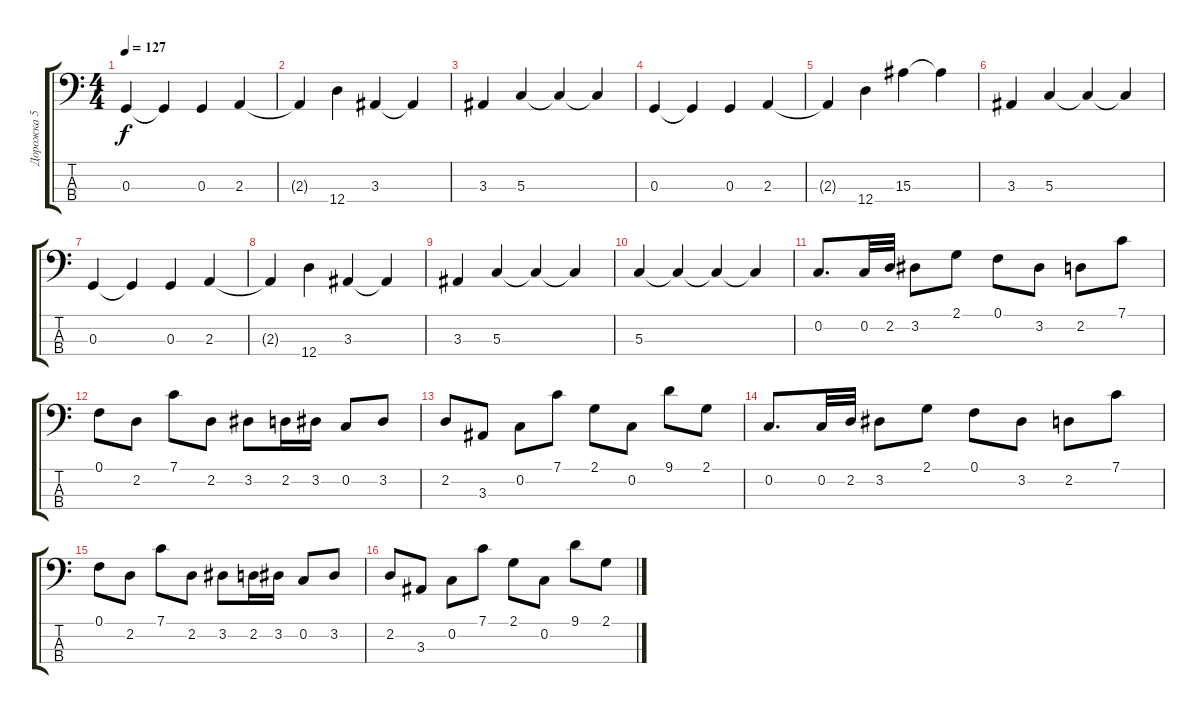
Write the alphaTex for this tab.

\track ("Дорожка 5" "Дорожка 5") {instrument electricbassfinger}
\staff {score tabs}
\tuning (F2 C2 G1 D1) {hide}
\ts (4 4)
\tempo 127
\clef f4
\ks c
0.3.4{dy f} 0.3{t}.4 0.3.4 2.3.4 |
2.3{t}.4 12.4.4 3.3.4 3.3{t}.4 |
3.3.4 5.3.4 5.3{t}.4 5.3{t}.4 |
0.3.4 0.3{t}.4 0.3.4 2.3.4 |
2.3{t}.4 12.4.4 15.3.4 15.3{t}.4 |
3.3.4 5.3.4 5.3{t}.4 5.3{t}.4 |
0.3.4 0.3{t}.4 0.3.4 2.3.4 |
2.3{t}.4 12.4.4 3.3.4 3.3{t}.4 |
3.3.4 5.3.4 5.3{t}.4 5.3{t}.4 |
5.3.4 5.3{t}.4 5.3{t}.4 5.3{t}.4 |
0.2.8{d volume 13} 0.2.32 2.2.32 3.2.8 2.1.8 0.1.8 3.2.8 2.2.8 7.1.8 |
0.1.8 2.2.8 7.1.8 2.2.8 3.2.8 2.2.16 3.2.16 0.2.8 3.2.8 |
2.2.8 3.3.8 0.2.8 7.1.8 2.1.8 0.2.8 9.1.8 2.1.8 |
0.2.8{d} 0.2.32 2.2.32 3.2.8 2.1.8 0.1.8 3.2.8 2.2.8 7.1.8 |
0.1.8 2.2.8 7.1.8 2.2.8 3.2.8 2.2.16 3.2.16 0.2.8 3.2.8 |
2.2.8 3.3.8 0.2.8 7.1.8 2.1.8 0.2.8 9.1.8 2.1.8
